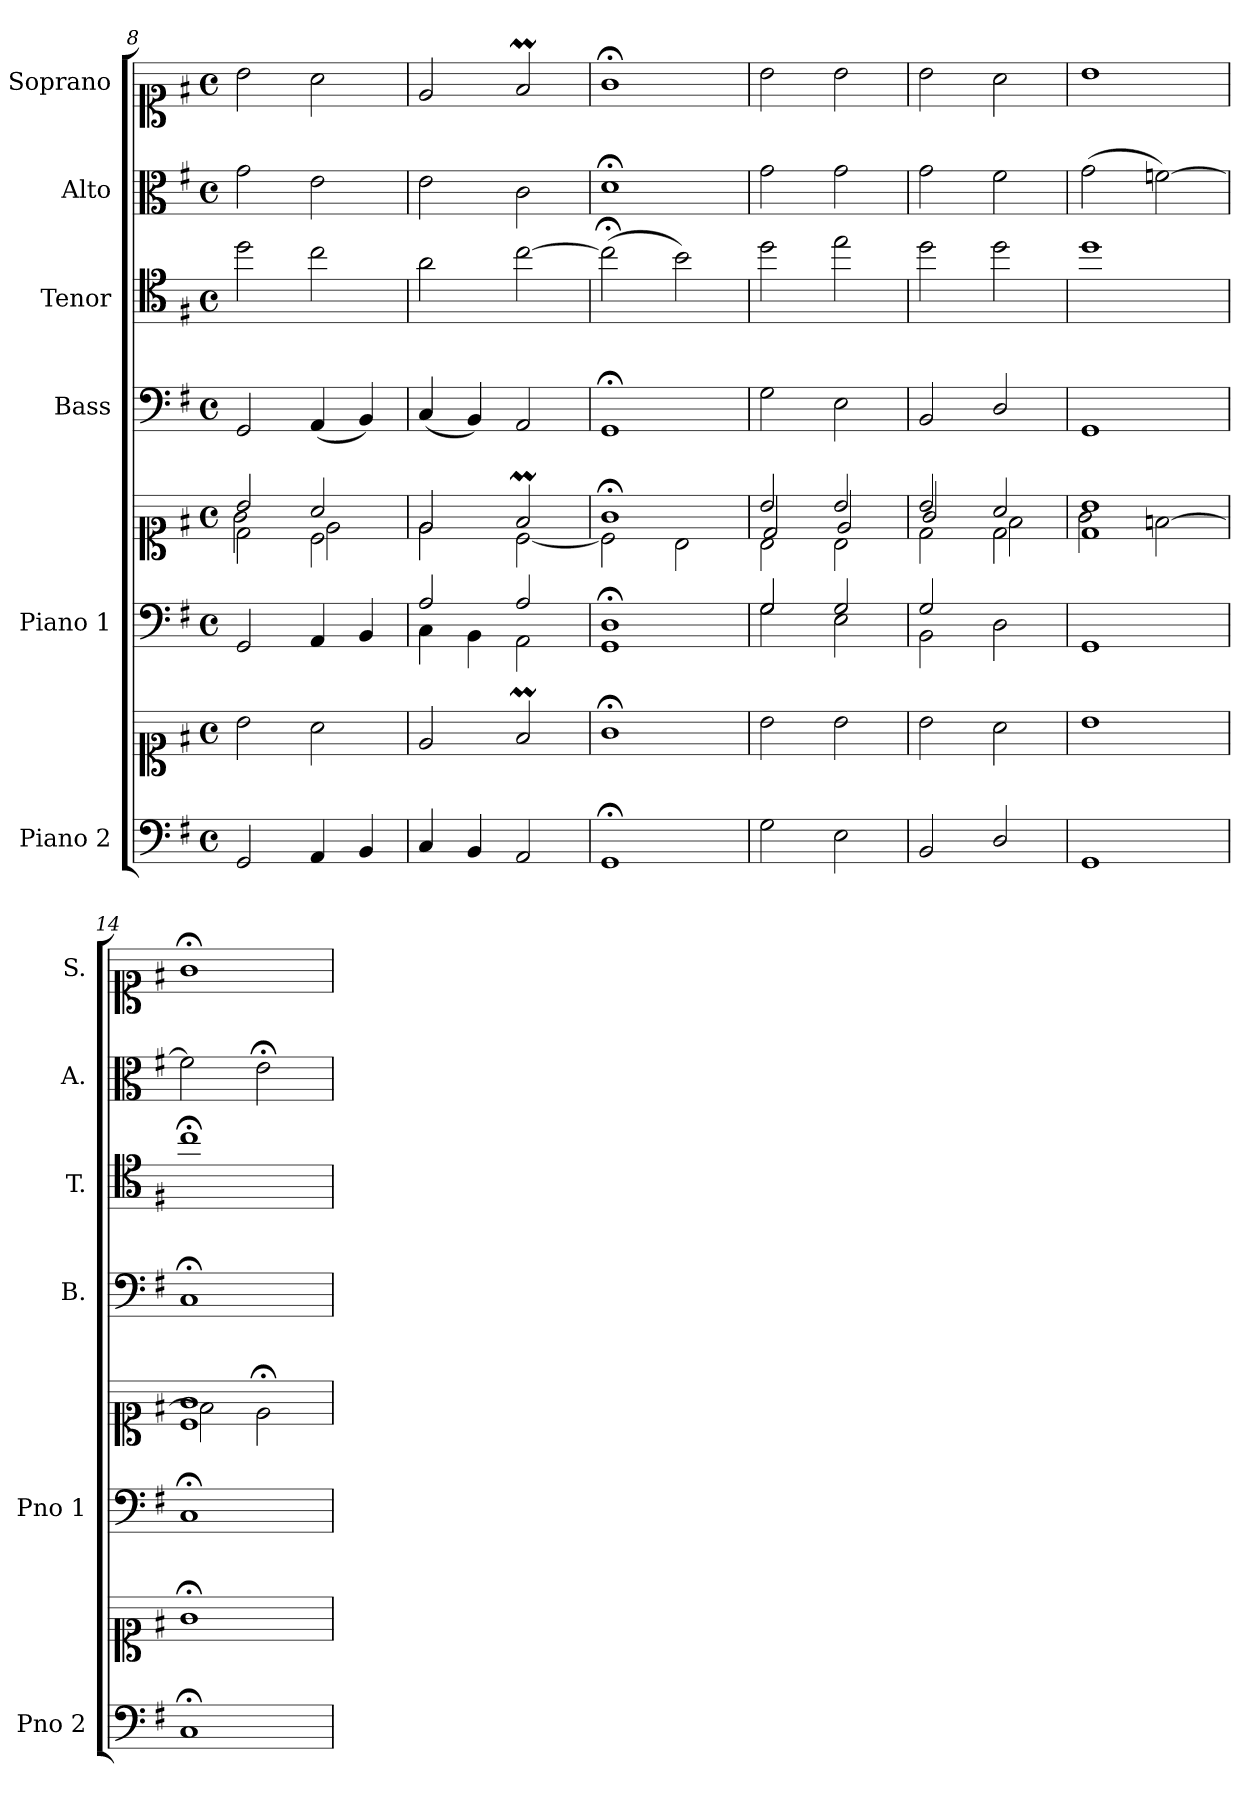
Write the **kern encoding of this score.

**kern	**kern	**kern	**kern	**kern	**kern	**kern	**kern
*part6	*part6	*part5	*part5	*part4	*part3	*part2	*part1
*staff8	*staff7	*staff6	*staff5	*staff4	*staff3	*staff2	*staff1
*I"Piano 2	*	*I"Piano 1	*	*I"Bass	*I"Tenor	*I"Alto	*I"Soprano
*I'Pno 2	*	*I'Pno 1	*	*I'B.	*I'T.	*I'A.	*I'S.
*clefF4	*clefC1	*clefF4	*clefC1	*clefF4	*clefC4	*clefC3	*clefC1
*	*	*	*	*	*ITrd7c12	*	*
*k[f#]	*k[f#]	*k[f#]	*k[f#]	*k[f#]	*k[f#]	*k[f#]	*k[f#]
*G:	*G:	*G:	*G:	*G:	*G:	*G:	*G:
*M4/4	*M4/4	*M4/4	*M4/4	*M4/4	*M4/4	*M4/4	*M4/4
*met(c)	*met(c)	*met(c)	*met(c)	*met(c)	*met(c)	*met(c)	*met(c)
=8	=8	=8	=8	=8	=8	=8	=8
*	*	*	*^	*	*	*	*
*	*	*	*	*^	*	*	*	*
2GG/	2b\	2GG/	2b/	2d\	2g\	2GG/	2d\	2g\	2b\
4AA/	2a\	4AA/	2a/	2c\	2e\	(4AA/	2c\	2e\	2a\
4BB/	.	4BB/	.	.	.	4BB/)	.	.	.
*	*	*	*	*v	*v	*	*	*	*
=9	=9	=9	=9	=9	=9	=9	=9	=9
*	*	*^	*	*	*	*	*	*
4C/	2e/	2A/	4C\	2e/	2e\	(4C/	2A\	2e\	2e/
4BB/	.	.	4BB\	.	.	4BB/)	.	.	.
2AA/	2f#m/	2A/	2AA\	2f#m/	[<2c\	2AA/	[>2c\	2c\	2f#m/
=10	=10	=10	=10	=10	=10	=10	=10	=10	=10
1GG;/	1g;<\	1D;/	1GG\	1g;</	2c\]	1GG;</	(2c;<\]	1d;<\	1g;<\
.	.	.	.	.	2B\	.	2B\)	.	.
=11	=11	=11	=11	=11	=11	=11	=11	=11	=11
*	*	*	*	*	*^	*	*	*	*
2G\	2b\	2G/	2G\	2b/	2d/	2B\	2G\	2d\	2g\	2b\
2E\	2b\	2G/	2E\	2b/	2e/	2B\	2E\	2e\	2g\	2b\
=12	=12	=12	=12	=12	=12	=12	=12	=12	=12	=12
*	*	*	*	*	*	*^	*	*	*	*
2BB/	2b\	2G/	2BB\	2b/	2ryy	2g/	2d\	2BB/	2d\	2g\	2b\
2D/	2a\	2ryy	2D\	2a/	2d\	2f#\	2ryy	2D/	2d\	2f#\	2a\
*	*	*v	*v	*	*	*	*	*	*	*	*
*	*	*	*	*	*v	*v	*	*	*	*
=13	=13	=13	=13	=13	=13	=13	=13	=13	=13
1GG/	1b\	1GG/	1b/	1d\	2g\	1GG/	1d\	(2g\	1b\
.	.	.	.	.	[<2fn\	.	.	[2fn\)	.
=14	=14	=14	=14	=14	=14	=14	=14	=14	=14
1C;/	1g;<\	1C;/	1g/	1c\	2f\]	1C;</	1c;<\	2f\]	1g;<\
.	.	.	.	.	2e;<\	.	.	2e;<\	.
*	*	*	*v	*v	*v	*	*	*	*
=	=	=	=	=	=	=	=
*-	*-	*-	*-	*-	*-	*-	*-
